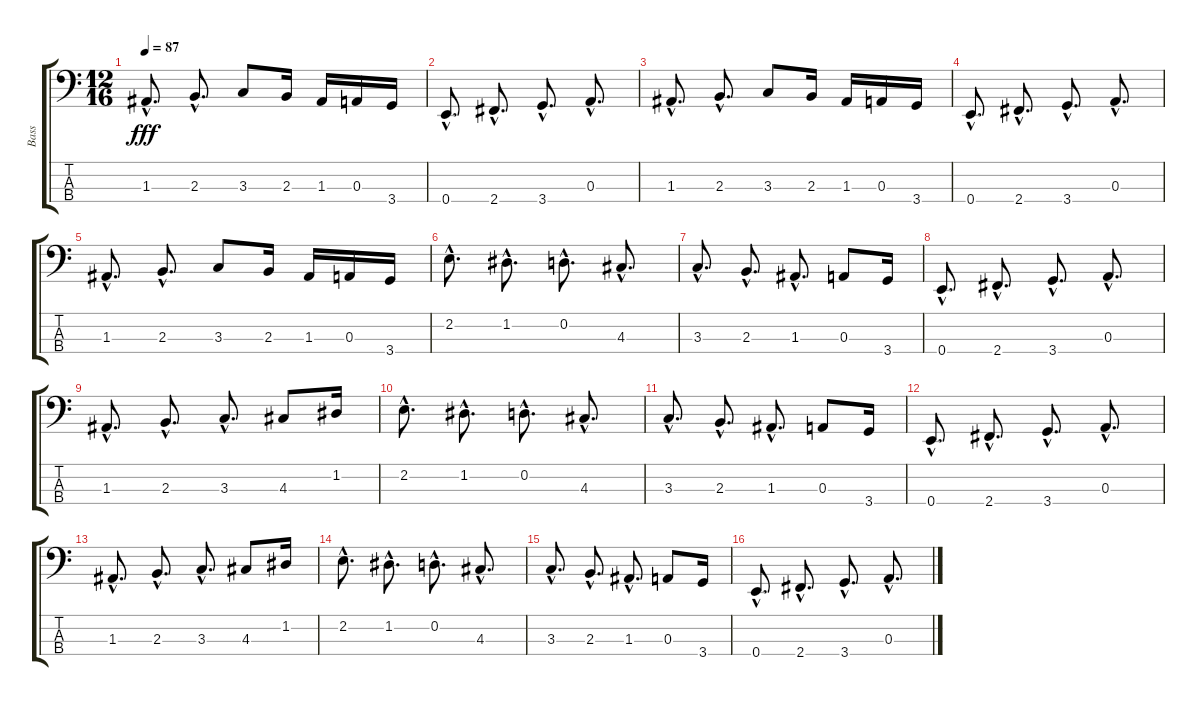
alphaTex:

\track ("Bass" "Bass") {instrument acousticbass}
\staff {score tabs}
\tuning (G2 D2 A1 E1) {hide}
\ts (12 16)
\tempo 87
\clef f4
\ks c
1.3{hac}.8{d dy fff} 2.3{hac}.8{d} 3.3.8 2.3.16 1.3.16 0.3.16 3.4.16 |
0.4{hac}.8{d} 2.4{hac}.8{d} 3.4{hac}.8{d} 0.3{hac}.8{d} |
1.3{hac}.8{d} 2.3{hac}.8{d} 3.3.8 2.3.16 1.3.16 0.3.16 3.4.16 |
0.4{hac}.8{d} 2.4{hac}.8{d} 3.4{hac}.8{d} 0.3{hac}.8{d} |
1.3{hac}.8{d} 2.3{hac}.8{d} 3.3.8 2.3.16 1.3.16 0.3.16 3.4.16 |
2.2{hac}.8{d} 1.2{hac}.8{d} 0.2{hac}.8{d} 4.3{hac}.8{d} |
3.3{hac}.8{d} 2.3{hac}.8{d} 1.3{hac}.8{d} 0.3.8 3.4.16 |
0.4{hac}.8{d} 2.4{hac}.8{d} 3.4{hac}.8{d} 0.3{hac}.8{d} |
1.3{hac}.8{d} 2.3{hac}.8{d} 3.3{hac}.8{d} 4.3.8 1.2.16 |
2.2{hac}.8{d} 1.2{hac}.8{d} 0.2{hac}.8{d} 4.3{hac}.8{d} |
3.3{hac}.8{d} 2.3{hac}.8{d} 1.3{hac}.8{d} 0.3.8 3.4.16 |
0.4{hac}.8{d} 2.4{hac}.8{d} 3.4{hac}.8{d} 0.3{hac}.8{d} |
1.3{hac}.8{d} 2.3{hac}.8{d} 3.3{hac}.8{d} 4.3.8 1.2.16 |
2.2{hac}.8{d} 1.2{hac}.8{d} 0.2{hac}.8{d} 4.3{hac}.8{d} |
3.3{hac}.8{d} 2.3{hac}.8{d} 1.3{hac}.8{d} 0.3.8 3.4.16 |
0.4{hac}.8{d} 2.4{hac}.8{d} 3.4{hac}.8{d} 0.3{hac}.8{d}
